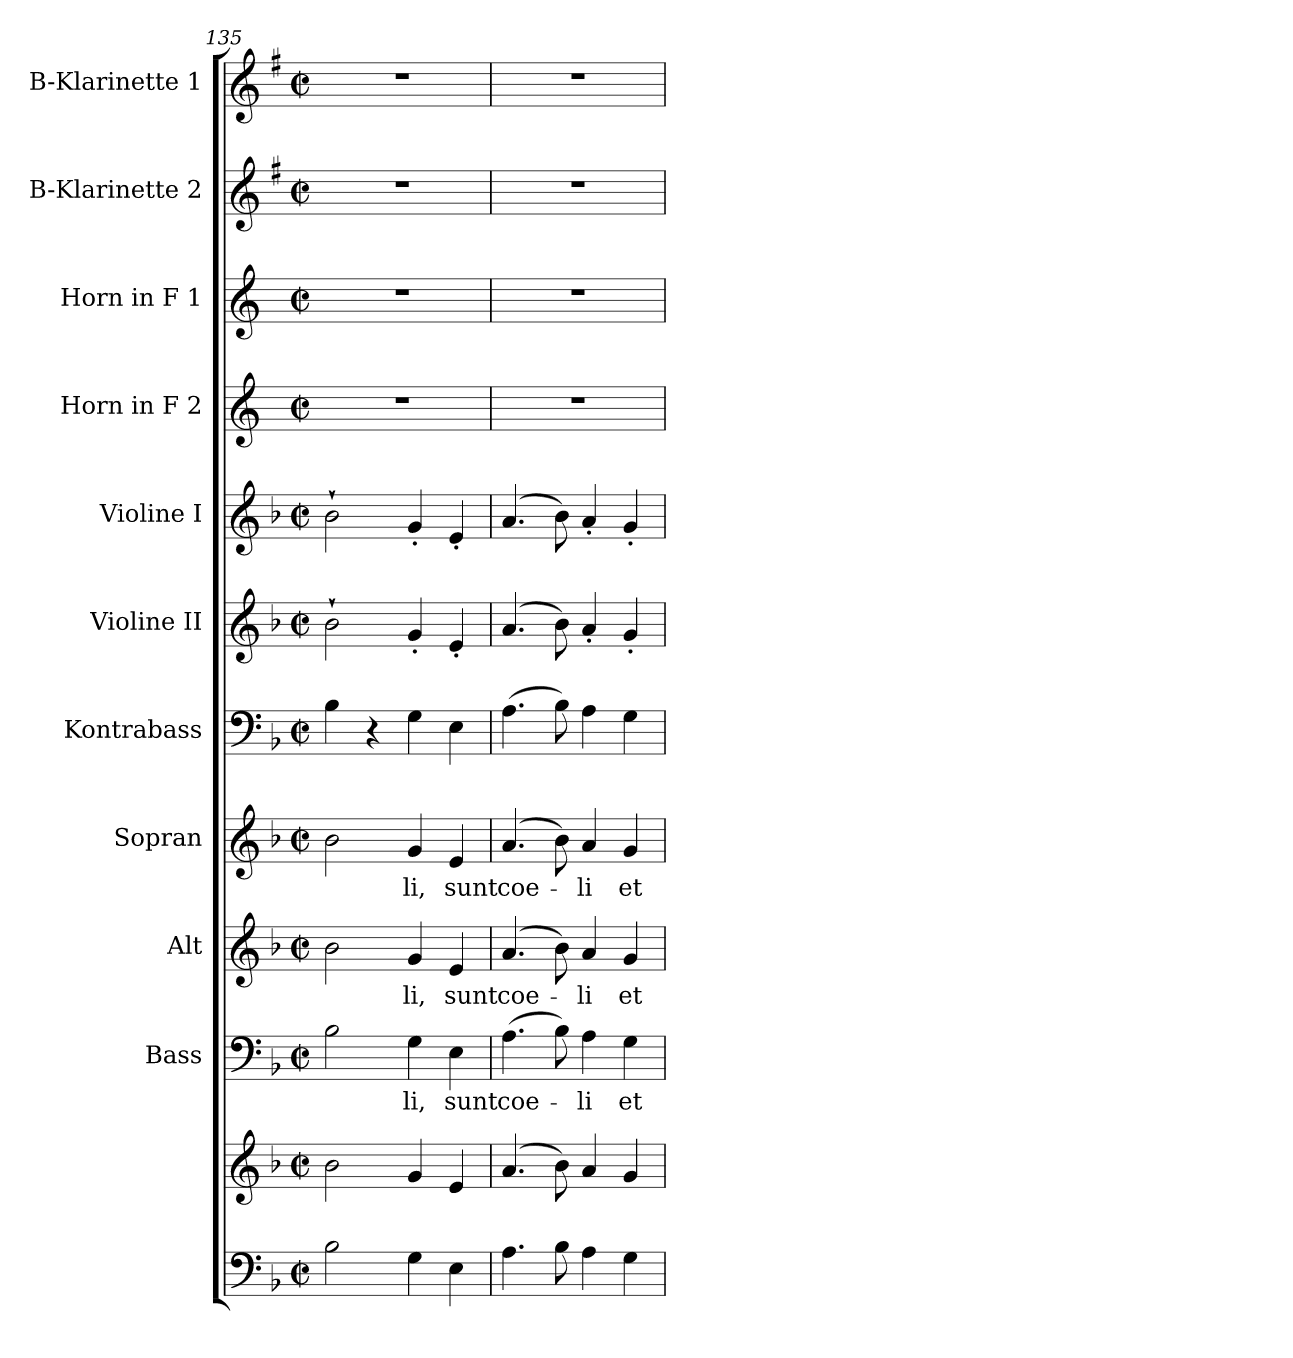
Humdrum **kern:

**kern	**kern	**kern	**text	**kern	**text	**kern	**text	**kern	**kern	**kern	**kern	**kern	**kern	**kern
*part11	*part11	*part10	*part10	*part9	*part9	*part8	*part8	*part7	*part6	*part5	*part4	*part3	*part2	*part1
*staff12	*staff11	*staff10	*staff10	*staff9	*staff9	*staff8	*staff8	*staff7	*staff6	*staff5	*staff4	*staff3	*staff2	*staff1
*	*	*I"Bass	*	*I"Alt	*	*I"Sopran	*	*I"Kontrabass	*I"Violine II	*I"Violine I	*I"Horn in F 2	*I"Horn in F 1	*I"B-Klarinette 2	*I"B-Klarinette 1
*	*	*I'B.	*	*I'A.	*	*I'S.	*	*I'Kb.	*I'Vl. II	*I'Vl. I	*	*	*I'B Kl. 2	*I'B Kl. 1
*clefF4	*clefG2	*clefF4	*	*clefG2	*	*clefG2	*	*clefF4	*clefG2	*clefG2	*clefG2	*clefG2	*clefG2	*clefG2
*	*	*	*	*	*	*	*	*ITrd7c12	*	*	*ITrd4c7	*ITrd4c7	*ITrd1c2	*ITrd1c2
*k[b-]	*k[b-]	*k[b-]	*	*k[b-]	*	*k[b-]	*	*k[b-]	*k[b-]	*k[b-]	*k[b-]	*k[b-]	*k[b-]	*k[b-]
*F:	*F:	*F:	*	*F:	*	*F:	*	*F:	*F:	*F:	*F:	*F:	*F:	*F:
*M2/2	*M2/2	*M2/2	*	*M2/2	*	*M2/2	*	*M2/2	*M2/2	*M2/2	*M2/2	*M2/2	*M2/2	*M2/2
*met(c|)	*met(c|)	*met(c|)	*	*met(c|)	*	*met(c|)	*	*met(c|)	*met(c|)	*met(c|)	*met(c|)	*met(c|)	*met(c|)	*met(c|)
=135	=135	=135	=135	=135	=135	=135	=135	=135	=135	=135	=135	=135	=135	=135
2B-\	2b-\	2B-\	.	2b-\	.	2b-\	.	4BB-\	2b-`>\	2b-`>\	1r	1r	1r	1r
.	.	.	.	.	.	.	.	4r	.	.	.	.	.	.
!	!	!	!LO:LY:b	!	!LO:LY:b	!	!LO:LY:b	!	!	!	!	!	!	!
4G\	4g/	4G\	-li,	4g/	-li,	4g/	-li,	4GG\	4g'</	4g'</	.	.	.	.
!	!	!	!LO:LY:b	!	!LO:LY:b	!	!LO:LY:b	!	!	!	!	!	!	!
4E\	4e/	4E\	sunt	4e/	sunt	4e/	sunt	4EE\	4e'</	4e'</	.	.	.	.
=136	=136	=136	=136	=136	=136	=136	=136	=136	=136	=136	=136	=136	=136	=136
!	!	!	!LO:LY:b	!	!LO:LY:b	!	!LO:LY:b	!	!	!	!	!	!	!
4.A\	(4.a/	(>4.A\	coe-	(4.a/	coe-	(4.a/	coe-	(>4.AA\	(4.a/	(4.a/	1r	1r	1r	1r
8B-\	8b-\)	8B-\)	.	8b-\)	.	8b-\)	.	8BB-\)	8b-\)	8b-\)	.	.	.	.
!	!	!	!LO:LY:b	!	!LO:LY:b	!	!LO:LY:b	!	!	!	!	!	!	!
4A\	4a/	4A\	-li	4a/	-li	4a/	-li	4AA\	4a'</	4a'</	.	.	.	.
!	!	!	!LO:LY:b	!	!LO:LY:b	!	!LO:LY:b	!	!	!	!	!	!	!
4G\	4g/	4G\	et	4g/	et	4g/	et	4GG\	4g'</	4g'</	.	.	.	.
=	=	=	=	=	=	=	=	=	=	=	=	=	=	=
*-	*-	*-	*-	*-	*-	*-	*-	*-	*-	*-	*-	*-	*-	*-
